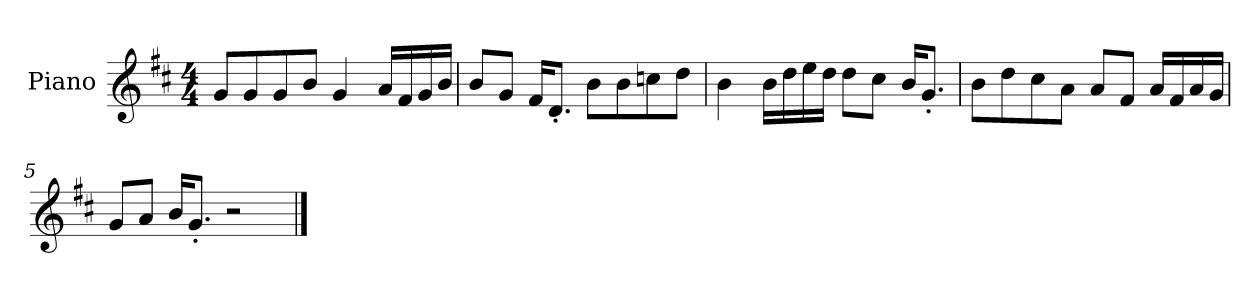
**kern
*part1
*staff1
*I"Piano
*I'P-no
*clefG2
*k[f#c#]
*M4/4
*MM90
=1
8g/L
8g/
8g/
8b/J
4g/
16a/LL
16f#/
16g/
16b/JJ
=2
8b/L
8g/J
16f#/KL
8.d'/J
8b\L
8b\
8ccn\
8dd\J
=3
4b\
16b\LL
16dd\
16ee\
16dd\JJ
8dd\L
8cc#\J
16b/KL
8.g'/J
=4
8b\L
8dd\
8cc#\
8a\J
8a/L
8f#/J
16a/LL
16f#/
16a/
16g/JJ
!!LO:LB:g=z
=5
8g/L
8a/J
16b/KL
8.g'/J
2r
==
*-
